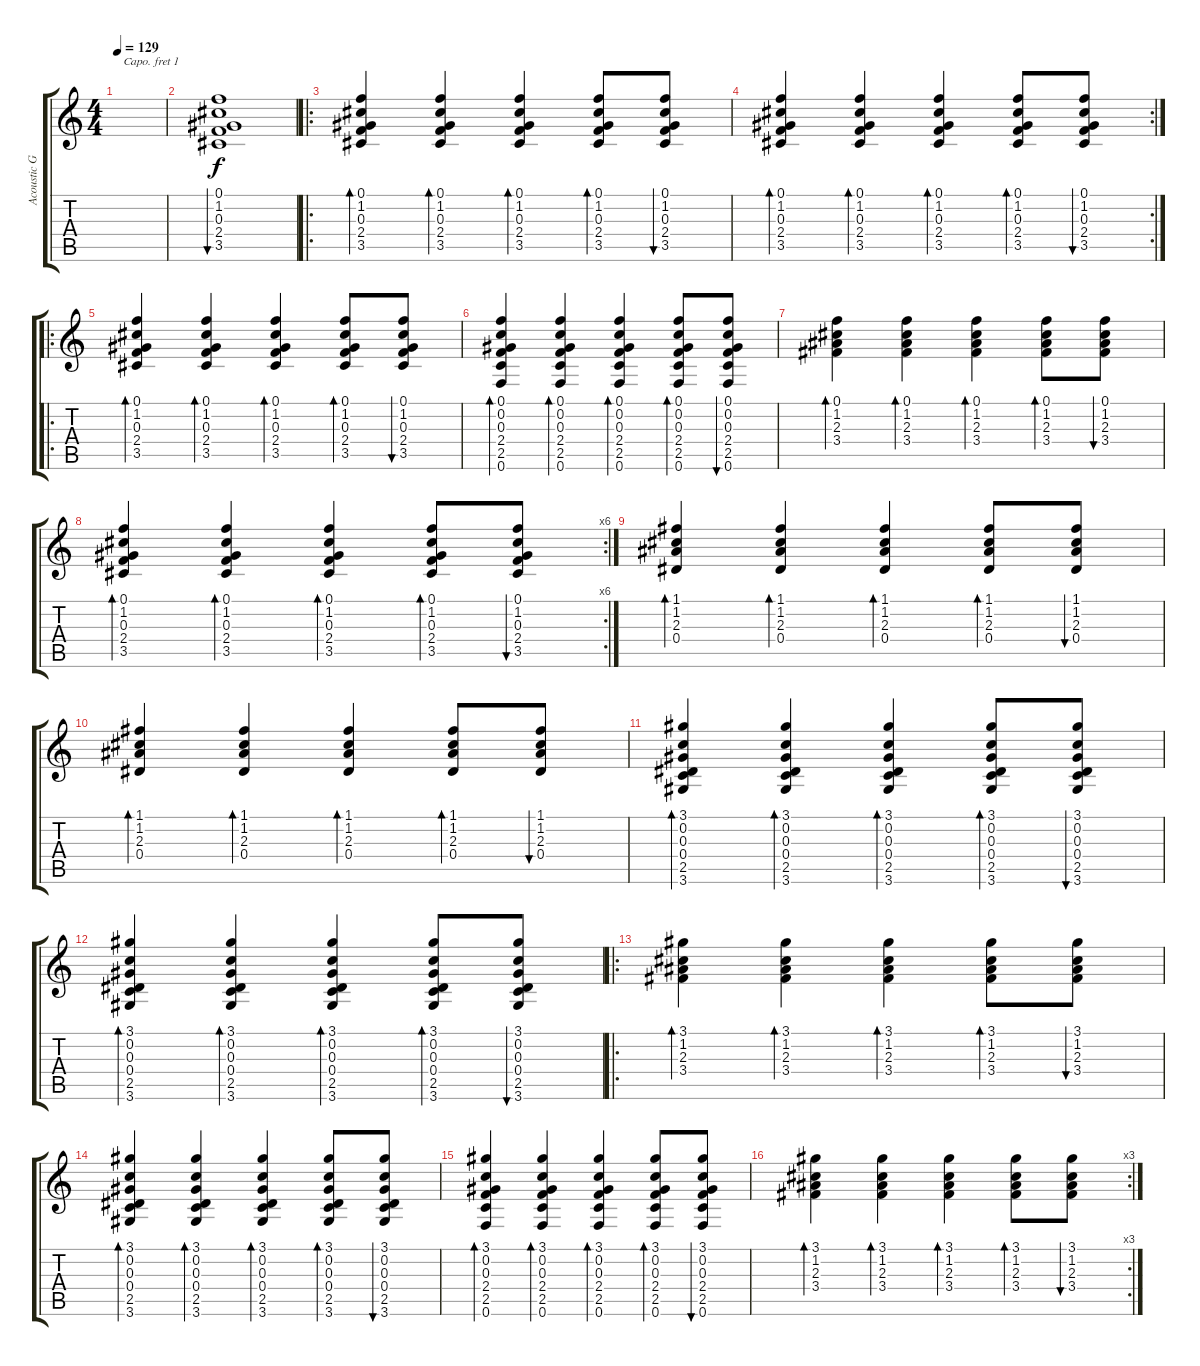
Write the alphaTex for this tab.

\track ("Acoustic Guitar" "Acoustic G") {instrument acousticguitarsteel}
\staff {score tabs}
\capo 1
\tuning (E4 B3 G3 D3 A2 E2) {hide}
\ts (4 4)
\tempo 129
\clef g2
\ks c
|
(0.1 1.2 0.3 2.4 3.5).1{bu 480} |
\ro
(0.1 1.2 0.3 2.4 3.5).4{bd 60} (0.1 1.2 0.3 2.4 3.5).4{bd 60} (0.1 1.2 0.3 2.4 3.5).4{bd 60} (0.1 1.2 0.3 2.4 3.5).8{bd 60} (0.1 1.2 0.3 2.4 3.5).8{bu 60} |
\rc 2
(0.1 1.2 0.3 2.4 3.5).4{bd 60} (0.1 1.2 0.3 2.4 3.5).4{bd 60} (0.1 1.2 0.3 2.4 3.5).4{bd 60} (0.1 1.2 0.3 2.4 3.5).8{bd 60} (0.1 1.2 0.3 2.4 3.5).8{bu 60} |
\ro
(0.1 1.2 0.3 2.4 3.5).4{bd 60} (0.1 1.2 0.3 2.4 3.5).4{bd 60} (0.1 1.2 0.3 2.4 3.5).4{bd 60} (0.1 1.2 0.3 2.4 3.5).8{bd 60} (0.1 1.2 0.3 2.4 3.5).8{bu 60} |
(0.1 0.2 0.3 2.4 2.5 0.6).4{bd 60} (0.1 0.2 0.3 2.4 2.5 0.6).4{bd 60} (0.1 0.2 0.3 2.4 2.5 0.6).4{bd 60} (0.1 0.2 0.3 2.4 2.5 0.6).8{bd 60} (0.1 0.2 0.3 2.4 2.5 0.6).8{bu 60} |
(0.1 1.2 2.3 3.4).4{bd 60} (0.1 1.2 2.3 3.4).4{bd 60} (0.1 1.2 2.3 3.4).4{bd 60} (0.1 1.2 2.3 3.4).8{bd 60} (0.1 1.2 2.3 3.4).8{bu 60} |
\rc 6
(0.1 1.2 0.3 2.4 3.5).4{bd 60} (0.1 1.2 0.3 2.4 3.5).4{bd 60} (0.1 1.2 0.3 2.4 3.5).4{bd 60} (0.1 1.2 0.3 2.4 3.5).8{bd 60} (0.1 1.2 0.3 2.4 3.5).8{bu 60} |
(1.1 1.2 2.3 0.4).4{bd 60} (1.1 1.2 2.3 0.4).4{bd 60} (1.1 1.2 2.3 0.4).4{bd 60} (1.1 1.2 2.3 0.4).8{bd 60} (1.1 1.2 2.3 0.4).8{bu 60} |
(1.1 1.2 2.3 0.4).4{bd 60} (1.1 1.2 2.3 0.4).4{bd 60} (1.1 1.2 2.3 0.4).4{bd 60} (1.1 1.2 2.3 0.4).8{bd 60} (1.1 1.2 2.3 0.4).8{bu 60} |
(3.1 0.2 0.3 0.4 2.5 3.6).4{bd 60} (3.1 0.2 0.3 0.4 2.5 3.6).4{bd 60} (3.1 0.2 0.3 0.4 2.5 3.6).4{bd 60} (3.1 0.2 0.3 0.4 2.5 3.6).8{bd 60} (3.1 0.2 0.3 0.4 2.5 3.6).8{bu 60} |
(3.1 0.2 0.3 0.4 2.5 3.6).4{bd 60} (3.1 0.2 0.3 0.4 2.5 3.6).4{bd 60} (3.1 0.2 0.3 0.4 2.5 3.6).4{bd 60} (3.1 0.2 0.3 0.4 2.5 3.6).8{bd 60} (3.1 0.2 0.3 0.4 2.5 3.6).8{bu 60} |
\ro
(3.1 1.2 2.3 3.4).4{bd 60} (3.1 1.2 2.3 3.4).4{bd 60} (3.1 1.2 2.3 3.4).4{bd 60} (3.1 1.2 2.3 3.4).8{bd 60} (3.1 1.2 2.3 3.4).8{bu 60} |
(3.1 0.2 0.3 0.4 2.5 3.6).4{bd 60} (3.1 0.2 0.3 0.4 2.5 3.6).4{bd 60} (3.1 0.2 0.3 0.4 2.5 3.6).4{bd 60} (3.1 0.2 0.3 0.4 2.5 3.6).8{bd 60} (3.1 0.2 0.3 0.4 2.5 3.6).8{bu 60} |
(3.1 0.2 0.3 2.4 2.5 0.6).4{bd 60} (3.1 0.2 0.3 2.4 2.5 0.6).4{bd 60} (3.1 0.2 0.3 2.4 2.5 0.6).4{bd 60} (3.1 0.2 0.3 2.4 2.5 0.6).8{bd 60} (3.1 0.2 0.3 2.4 2.5 0.6).8{bu 60} |
\rc 3
(3.1 1.2 2.3 3.4).4{bd 60} (3.1 1.2 2.3 3.4).4{bd 60} (3.1 1.2 2.3 3.4).4{bd 60} (3.1 1.2 2.3 3.4).8{bd 60} (3.1 1.2 2.3 3.4).8{bu 60}
